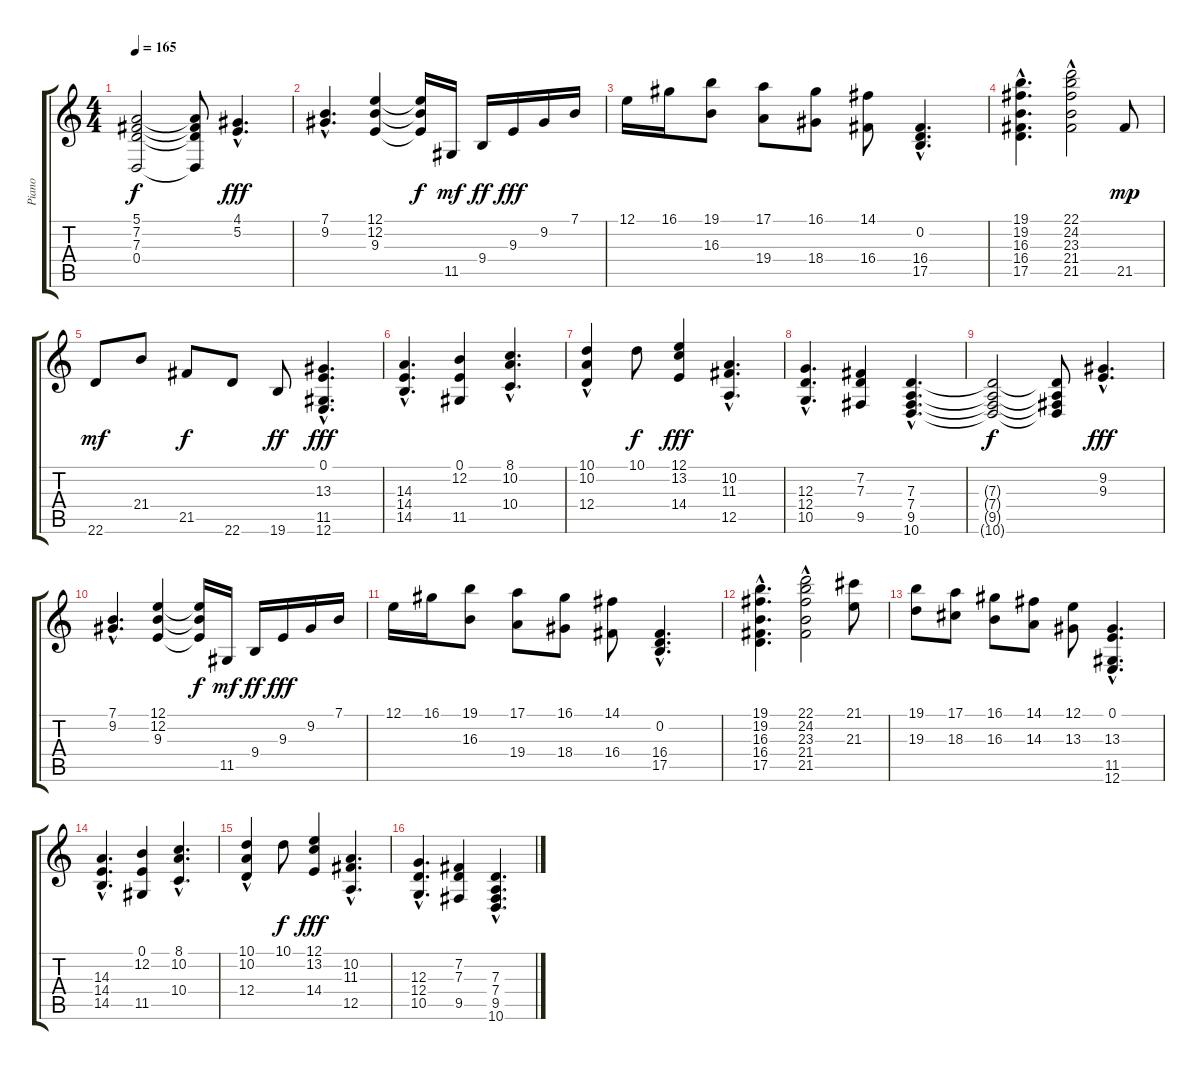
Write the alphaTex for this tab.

\track ("Piano" "Piano") {instrument acousticgrandpiano}
\staff {score tabs}
\tuning (E4 B3 G3 D3 A2 E2) {hide}
\ts (4 4)
\tempo 165
\clef g2
\ks c
(5.1{t} 7.2{t} 7.3{t} 0.4{t}).2{dy f} (5.1{t} 7.2{t} 7.3{t} 0.4{t}).8 (4.1{hac} 5.2{hac}).4{d dy fff} |
(7.1{hac} 9.2{hac}).4{d} (12.1 12.2 9.3).4 (12.1{t} 12.2{t} 9.3{t}).16{dy f} 11.5.16{dy mf} 9.4.16{dy ff} 9.3.16{dy fff} 9.2.16 7.1.16 |
12.1.16 16.1.16 (19.1 16.3).8 (17.1 19.4).8 (16.1 18.4).8 (14.1 16.4).8 (0.2{hac} 16.4{hac} 17.5{hac}).4{d} |
(19.1{hac} 19.2{hac} 16.3{hac} 16.4{hac} 17.5{hac}).4{d} (22.1{hac} 24.2 23.3 21.4{hac} 21.5{hac}).2 21.5.8{dy mp} |
22.6.8{dy mf} 21.4.8 21.5.8{dy f} 22.6.8 19.6.8{dy ff} (0.1{hac} 13.3{hac} 11.5{hac} 12.6{hac}).4{d dy fff} |
(14.3{hac} 14.4{hac} 14.5{hac}).4{d} (0.1 12.2 11.5).4 (8.1{hac} 10.2{hac} 10.4{hac}).4{d} |
(10.1 10.2{hac} 12.4{hac}).4 10.1.8{dy f} (12.1 13.2 14.4).4{dy fff} (10.2{hac} 11.3{hac} 12.5{hac}).4{d} |
(12.3{hac} 12.4{hac} 10.5{hac}).4{d} (7.2 7.3 9.5).4 (7.3{hac} 7.4{hac} 9.5{hac} 10.6{hac}).4{d} |
(7.3{t} 7.4{t} 9.5{t} 10.6{t}).2{dy f} (7.3{t} 7.4{t} 9.5{t} 10.6{t}).8 (9.2{hac} 9.3{hac}).4{d dy fff} |
(7.1{hac} 9.2{hac}).4{d} (12.1 12.2 9.3).4 (12.1{t} 12.2{t} 9.3{t}).16{dy f} 11.5.16{dy mf} 9.4.16{dy ff} 9.3.16{dy fff} 9.2.16 7.1.16 |
12.1.16 16.1.16 (19.1 16.3).8 (17.1 19.4).8 (16.1 18.4).8 (14.1 16.4).8 (0.2{hac} 16.4{hac} 17.5{hac}).4{d} |
(19.1{hac} 19.2{hac} 16.3{hac} 16.4{hac} 17.5{hac}).4{d} (22.1{hac} 24.2 23.3 21.4{hac} 21.5{hac}).2 (21.1 21.3).8 |
(19.1 19.3).8 (17.1 18.3).8 (16.1 16.3).8 (14.1 14.3).8 (12.1 13.3).8 (0.1{hac} 13.3{hac} 11.5{hac} 12.6{hac}).4{d} |
(14.3{hac} 14.4{hac} 14.5{hac}).4{d} (0.1 12.2 11.5).4 (8.1{hac} 10.2{hac} 10.4{hac}).4{d} |
(10.1 10.2{hac} 12.4{hac}).4 10.1.8{dy f} (12.1 13.2 14.4).4{dy fff} (10.2{hac} 11.3{hac} 12.5{hac}).4{d} |
(12.3{hac} 12.4{hac} 10.5{hac}).4{d} (7.2 7.3 9.5).4 (7.3{hac} 7.4{hac} 9.5{hac} 10.6{hac}).4{d}
